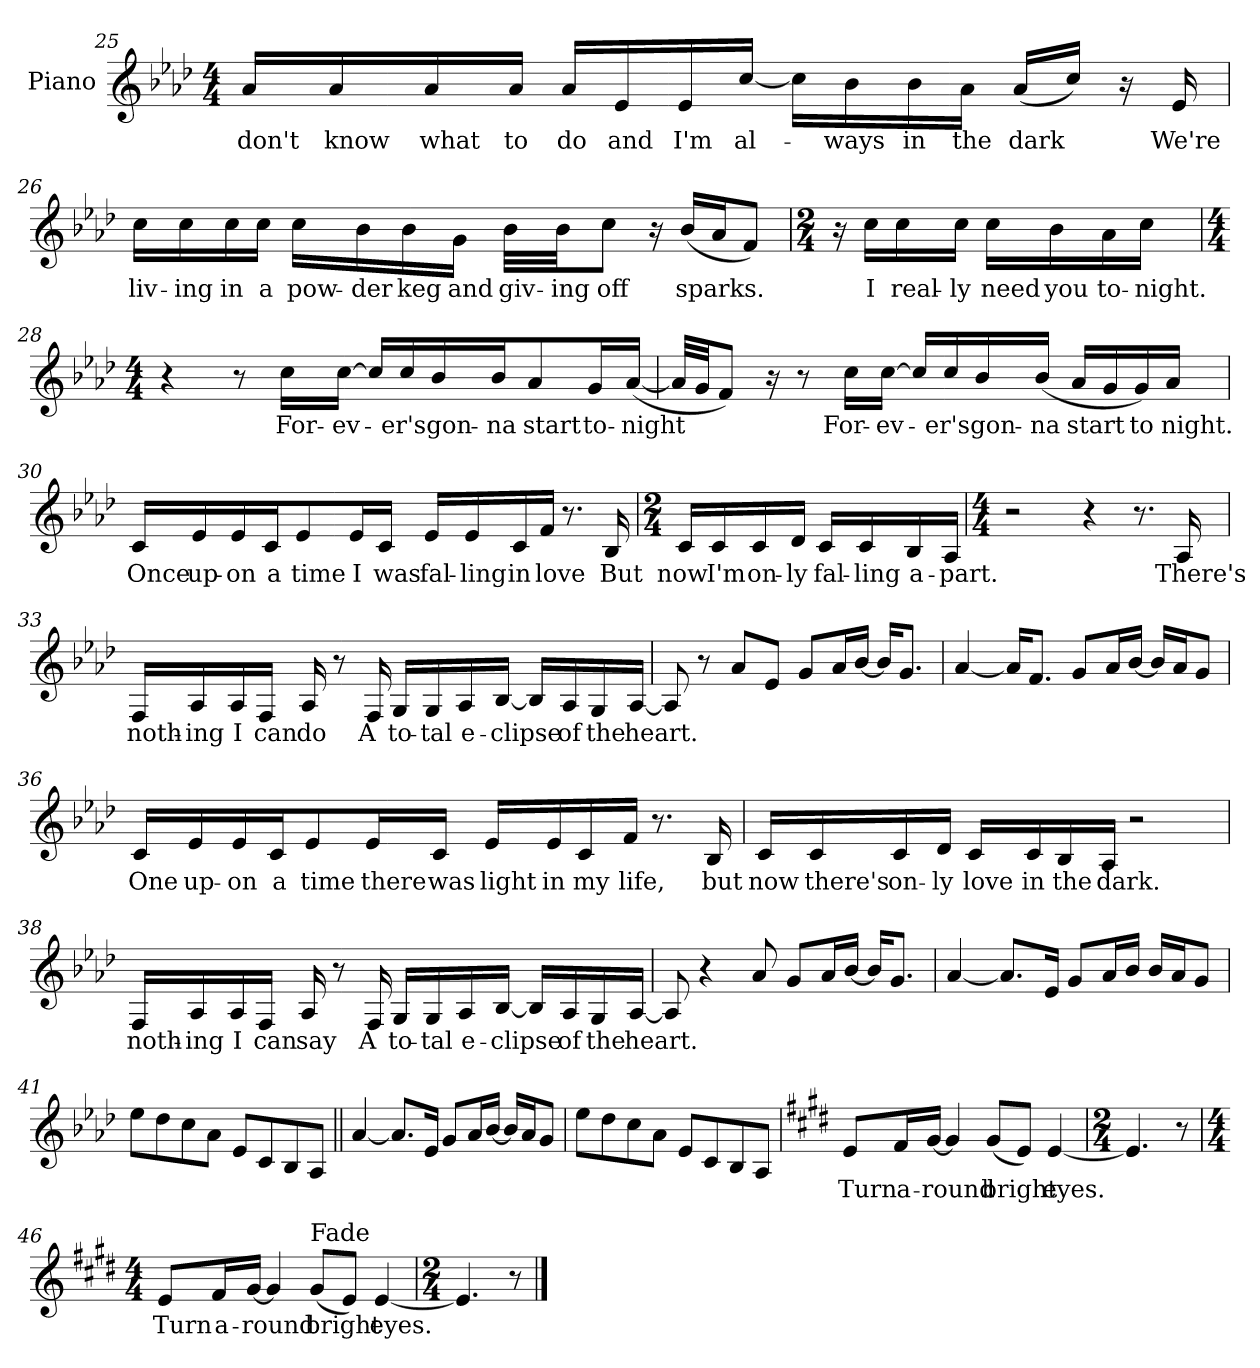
**kern	**text
*part1	*part1
*staff1	*staff1
*I"Piano	*
*I'Pno.	*
!!LO:LB:g=z
*clefG2	*
*k[b-e-a-d-]	*
*A-:	*
*M4/4	*
=25	=25
16a-/LL	don't
16a-/	know
16a-/	what
16a-/JJ	to
16a-/LL	do
16e-/	and
16e-/	I'm
[16cc/JJ	al-
16cc\LL]	.
16b-\	ways
16b-\	in
16a-\JJ	the
(16a-/LL	dark
16cc/JJ)	.
16r	.
16e-/	We're
!!LO:LB:g=z
=26	=26
16cc\LL	liv-
16cc\	-ing
16cc\	in
16cc\JJ	a
16cc\LL	pow-
16b-\	-der
16b-\	keg
16g\JJ	and
32b-\LLL	giv-
32b-\JJ	-ing
8cc\J	off
16r	.
(16b-/LL	sparks.
16a-/J	.
8f/J)	.
=27	=27
*M2/4	*
16r	.
16cc\LL	I
16cc\	real-
16cc\JJ	-ly
16cc\LL	need
16b-\	you
16a-\	to-
16cc\JJ	-night.
!!LO:LB:g=z
=28	=28
*M4/4	*
4r	.
8r	.
16cc\LL	For-
[16cc\JJ	-ev-
16cc/LL]	.
16cc/	-er's
16b-/	gon-
16b-/J	-na
8a-/	start
16g/L	to-
([16a-/JJ	-night
=29	=29
32a-/LLL]	.
32g/JJ	.
8f/J)	.
16r	.
8r	.
16cc\LL	For-
[16cc\JJ	-ev-
16cc/LL]	.
16cc/	-er's
16b-/	gon-
(16b-/JJ	-na
16a-/LL	start
16g/	.
16g/)	to
16a-/JJ	-night.
!!LO:LB:g=z
=30	=30
16c/LL	Once
16e-/	up-
16e-/	-on
16c/J	a
8e-/	time
16e-/L	I
16c/JJ	was
16e-/LL	fal-
16e-/	-ling
16c/	in
16f/JJ	love
8.r	.
16B-/	But
=31	=31
*M2/4	*
16c/LL	now
16c/	I'm
16c/	on-
16d-/JJ	-ly
16c/LL	fal-
16c/	-ling
16B-/	a-
16A-/JJ	-part.
!!LO:LB:g=z
=32	=32
*M4/4	*
2r	.
4r	.
8.r	.
16A-/	There's
=33	=33
16F/LL	noth-
16A-/	-ing
16A-/	I
16F/JJ	can
16A-/	do
8r	.
16F/	A
16G/LL	to-
16G/	-tal
16A-/	e-
[16B-/JJ	-clipse
16B-/LL]	.
16A-/	of
16G/	the
[16A-/JJ	heart.
!!LO:LB:g=z
=34	=34
8A-/]	.
8r	.
8a-/L	.
8e-/J	.
8g/L	.
16a-/L	.
[16b-/JJ	.
16b-/KL]	.
8.g/J	.
=35	=35
[4a-/	.
16a-/KL]	.
8.f/J	.
8g/L	.
16a-/L	.
[16b-/JJ	.
16b-/LL]	.
16a-/J	.
8g/J	.
!!LO:LB:g=z
=36	=36
16c/LL	One
16e-/	up-
16e-/	-on
16c/J	a
8e-/	time
16e-/L	there
16c/JJ	was
16e-/LL	light
16e-/	in
16c/	my
16f/JJ	life,
8.r	.
16B-/	but
=37	=37
16c/LL	now
16c/	there's
16c/	on-
16d-/JJ	-ly
16c/LL	love
16c/	in
16B-/	the
16A-/JJ	dark.
2r	.
!!LO:PB:g=z
=38	=38
16F/LL	noth-
16A-/	-ing
16A-/	I
16F/JJ	can
16A-/	say
8r	.
16F/	A
16G/LL	to-
16G/	-tal
16A-/	e-
[16B-/JJ	-clipse
16B-/LL]	.
16A-/	of
16G/	the
[16A-/JJ	heart.
=39	=39
8A-/]	.
4r	.
8a-/	.
8g/L	.
16a-/L	.
[16b-/JJ	.
16b-/KL]	.
8.g/J	.
!!LO:LB:g=z
=40	=40
[4a-/	.
8.a-/L]	.
16e-/Jk	.
8g/L	.
16a-/L	.
16b-/JJ	.
16b-/LL	.
16a-/J	.
8g/J	.
=41	=41
8ee-\L	.
8dd-\	.
8cc\	.
8a-\J	.
8e-/L	.
8c/	.
8B-/	.
8A-/J	.
!!LO:LB:g=z
=42||	=42||
[4a-/	.
8.a-/L]	.
16e-/Jk	.
8g/L	.
16a-/L	.
[16b-/JJ	.
16b-/LL]	.
16a-/J	.
8g/J	.
=43	=43
8ee-\L	.
8dd-\	.
8cc\	.
8a-\J	.
8e-/L	.
8c/	.
8B-/	.
8A-/J	.
=44	=44
*k[f#c#g#d#]	*
*E:	*
8e/L	Turn
16f#/L	a-
[16g#/JJ	-round
4g#/]	.
(8g#/L	bright
8e/J)	.
[4e/	eyes.
!!LO:LB:g=z
=45	=45
*M2/4	*
4.e/]	.
8r	.
=46	=46
*M4/4	*
8e/L	Turn
16f#/L	a-
[16g#/JJ	-round
4g#/]	.
!LO:TX:a:t=Fade	!
(8g#/L	bright
8e/J)	.
[4e/	eyes.
=47	=47
*M2/4	*
4.e/]	.
8r	.
==	==
*-	*-
